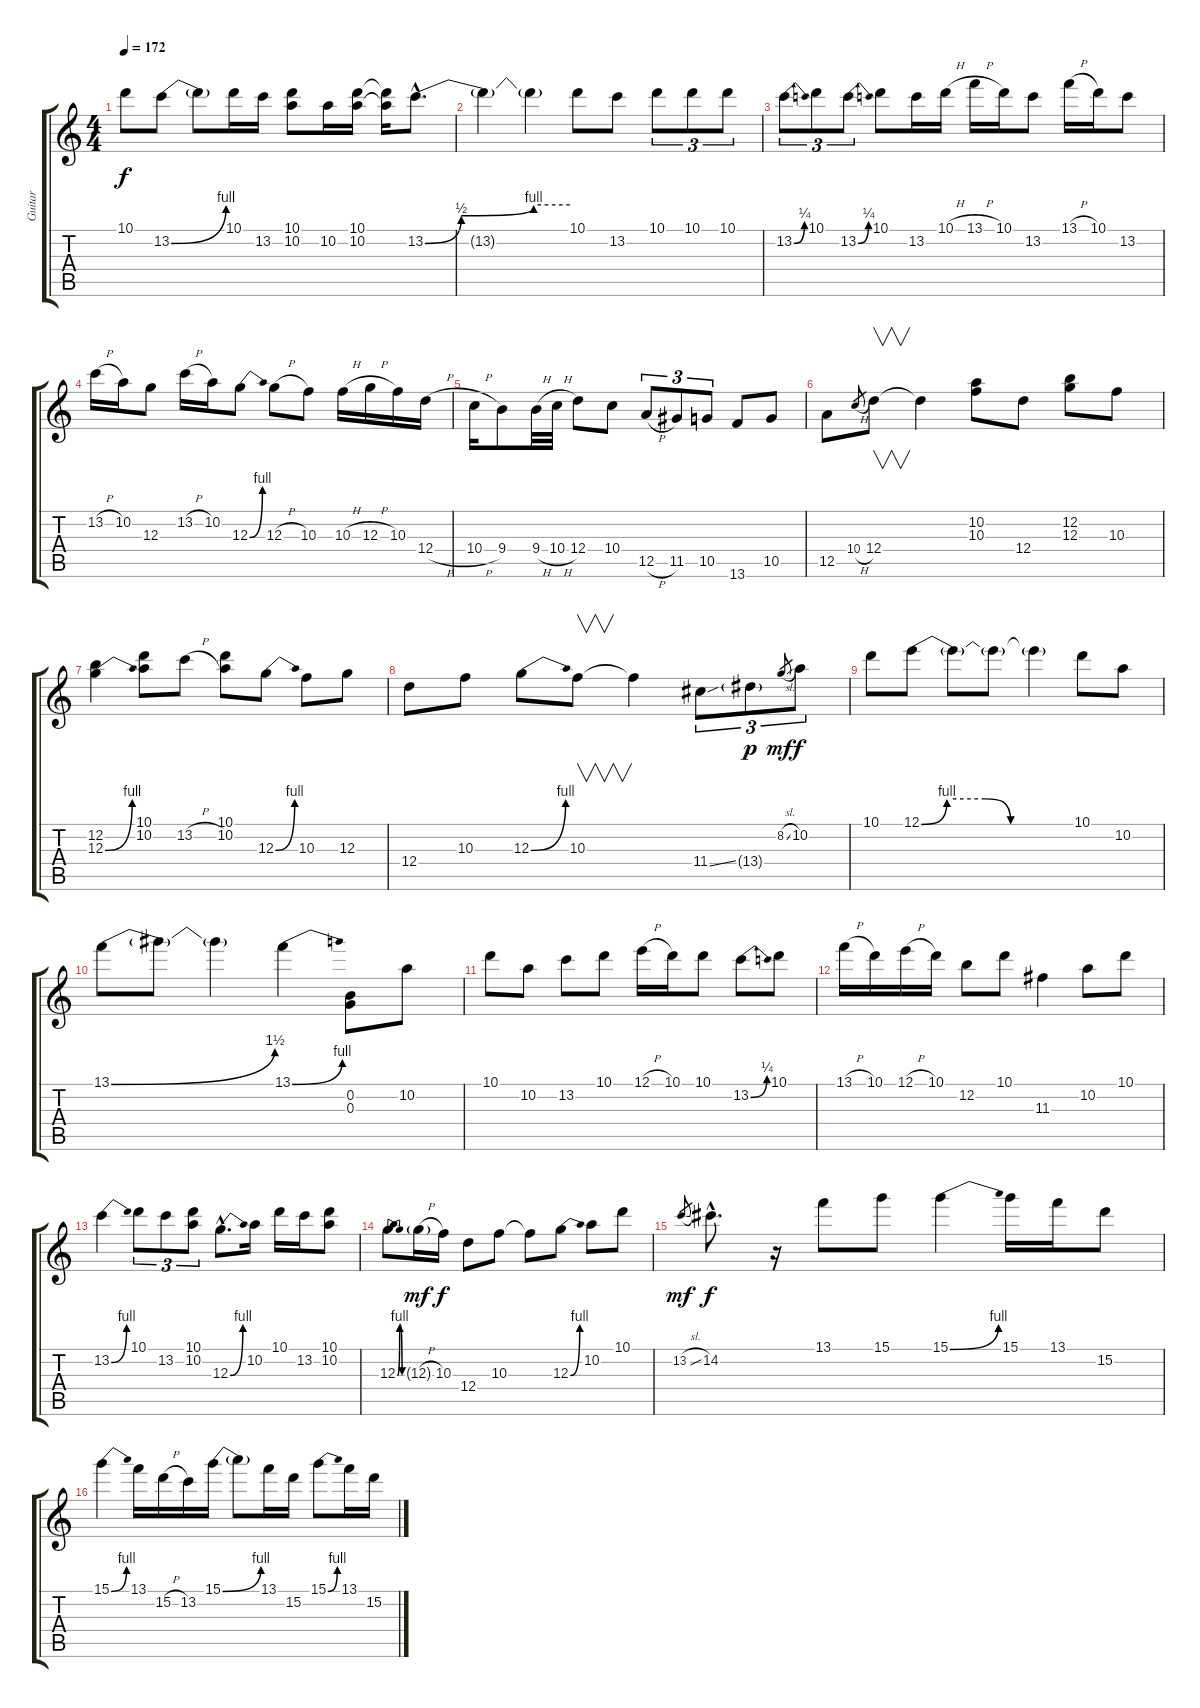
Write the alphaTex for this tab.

\track ("Guitar" "Guitar") {instrument overdrivenguitar}
\staff {score tabs}
\tuning (E4 B3 G3 D3 A2 E2) {hide}
\ts (4 4)
\tempo 172
\clef g2
\ks c
10.1.8{dy f} 13.2{be (bend 0 0 60 4)}.8 13.2{t}.8 10.1.16 13.2.16 (10.1 10.2).8 10.2.16 (10.1 10.2).16 (10.1{t} 10.2{t}).16 13.2{be (custom 0 0 15 2 45 4 60 4) hac}.8{d} |
13.2{t}.4 13.2{t}.4 10.1.8 13.2.8 10.1.8{tu (3 2)} 10.1.8{tu (3 2)} 10.1.8{tu (3 2)} |
13.2{be (bend 0 0 60 1)}.8{tu (3 2)} 10.1.8{tu (3 2)} 13.2{be (bend 0 0 60 1)}.8{tu (3 2)} 10.1.8 13.2.16 10.1{h}.16 13.1{h}.16 10.1.16 13.2.8 13.1{h}.16 10.1.16 13.2.8 |
13.2{h}.16 10.2.16 12.3.8 13.2{h}.16 10.2.16 12.3{be (bend 0 0 60 4)}.8 12.3{h}.8 10.3.8 10.3{h}.16 12.3{h}.16 10.3.16 12.4{h}.16 |
10.4{h}.16 9.4.8 9.4{h}.32 10.4{h}.32 12.4.8 10.4.8 12.5{h}.8{tu (3 2)} 11.5.8{tu (3 2)} 10.5.8{tu (3 2)} 13.6.8 10.5.8 |
12.5.8 10.4{h}.8{gr} 12.4.8{v} 12.4{t}.4 (10.2 10.3).8 12.4.8 (12.2 12.3).8 10.3.8 |
(12.2 12.3{be (bend 0 0 60 4)}).4 (10.1 10.2).8 13.2{h}.8 (10.1 10.2).8 12.3{be (bend 0 0 60 4)}.8 10.3.8 12.3.8 |
12.4.8 10.3.8 12.3{be (bend 0 0 60 4)}.8 10.3.8{v} 10.3{t}.4 11.4{ss}.8{tu (3 2)} 13.4{g}.8{tu (3 2) dy p} 8.2{sl}.8{gr dy mf} 10.2.8{tu (3 2) dy f} |
10.1.8 12.1{be (custom 0 0 10 4 25 4 35 0 60 0)}.8 12.1{t}.8 12.1{t}.8 12.1{t}.4 10.1.8 10.2.8 |
13.1{be (bend 0 0 60 6)}.8 13.1{t}.8 13.1{t}.4 13.1{be (bend 0 0 60 4)}.4 (0.2 0.3).8 10.2.8 |
10.1.8 10.2.8 13.2.8 10.1.8 12.1{h}.16 10.1.16 10.1.8 13.2{be (bend 0 0 60 1)}.8 10.1.8 |
13.1{h}.16 10.1.16 12.1{h}.16 10.1.16 12.2.8 10.1.8 11.3.4 10.2.8 10.1.8 |
13.2{be (bend 0 0 60 4)}.4 10.1.8{tu (3 2)} 13.2.8{tu (3 2)} (10.1 10.2).8{tu (3 2)} 12.3{be (bend 0 0 60 4) hac}.8{d} 10.2.16 10.1.16 13.2.16 (10.1 10.2).8 |
12.3{be (bendrelease 0 0 15 4 30 4 60 0)}.8 12.3{h g}.16{dy mf} 10.3.16{dy f} 12.4.8 10.3.8 10.3{t}.8 12.3{be (bend 0 0 60 4)}.8 10.2.8 10.1.8 |
13.2{sl}.8{gr dy mf} 14.2{hac}.8{d dy f} r.16 13.1.8 15.1.8 15.1{be (bend 0 0 60 4)}.4 15.1.16 13.1.16 15.2.8 |
15.1{be (bend 0 0 60 4)}.4 13.1.16 15.2{h}.16 13.2.16 15.1{be (bend 0 0 60 4)}.16 15.1{t}.8 13.1.16 15.2.16 15.1{be (bend 0 0 60 4)}.8 13.1.16 15.2{h}.16
